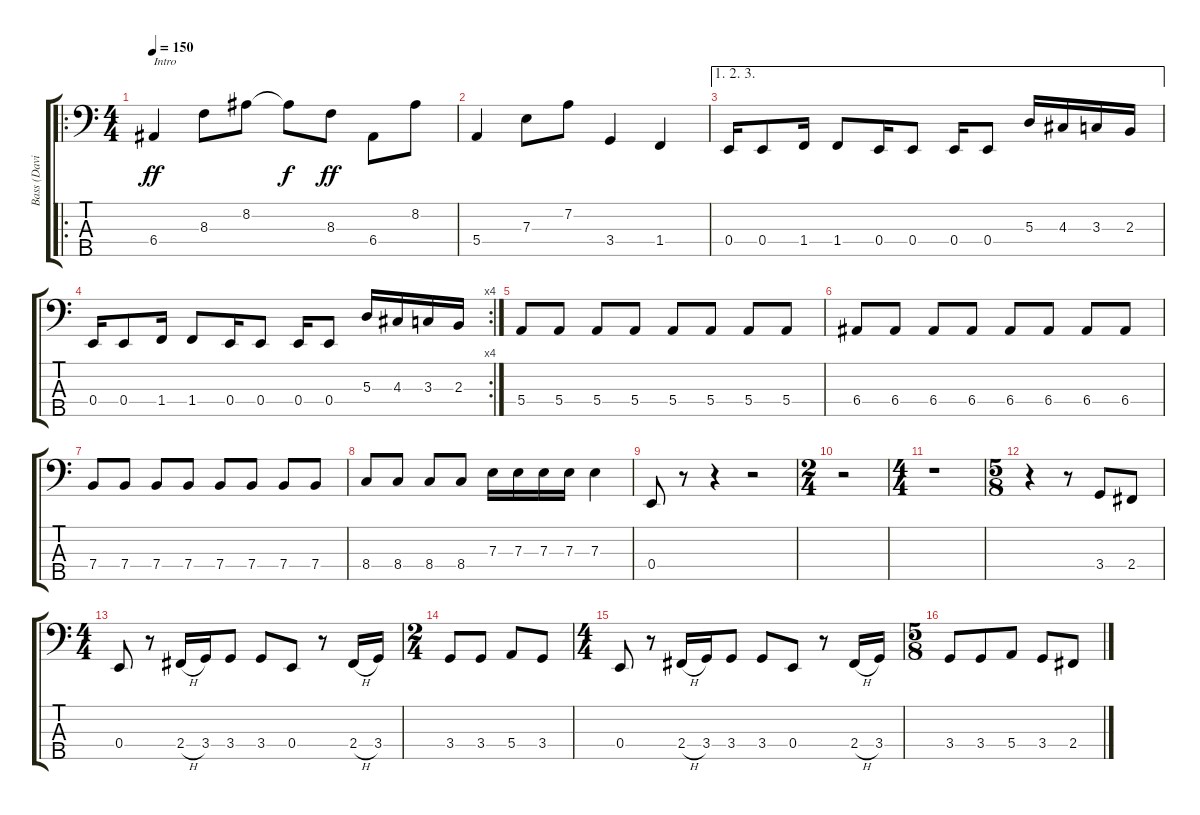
\track ("Bass (David Ellefson)" "Bass (Davi") {instrument electricbasspick}
\staff {score tabs}
\tuning (G2 D2 A1 E1 B0) {hide}
\ro
\ts (4 4)
\tempo 150
\clef f4
\ks c
6.4.4{txt "Intro" dy ff instrument electricbasspick} 8.3.8 8.2.8 8.2{t}.8{dy f} 8.3.8{dy ff} 6.4.8 8.2.8 |
5.4.4 7.3.8 7.2.8 3.4.4 1.4.4 |
\ae (1 2 3)
0.4.16 0.4.8 1.4.16 1.4.8 0.4.16 0.4.8 0.4.16 0.4.8 5.3.16 4.3.16 3.3.16 2.3.16 |
\rc 4
0.4.16 0.4.8 1.4.16 1.4.8 0.4.16 0.4.8 0.4.16 0.4.8 5.3.16 4.3.16 3.3.16 2.3.16 |
5.4.8 5.4.8 5.4.8 5.4.8 5.4.8 5.4.8 5.4.8 5.4.8 |
6.4.8 6.4.8 6.4.8 6.4.8 6.4.8 6.4.8 6.4.8 6.4.8 |
7.4.8 7.4.8 7.4.8 7.4.8 7.4.8 7.4.8 7.4.8 7.4.8 |
8.4.8 8.4.8 8.4.8 8.4.8 7.3.16 7.3.16 7.3.16 7.3.16 7.3.4 |
0.4.8 r.8 r.4 r.2 |
\ts (2 4)
r.2 |
\ts (4 4)
r.1 |
\ts (5 8)
r.4 r.8 3.4.8 2.4.8 |
\ts (4 4)
0.4.8 r.8 2.4{h}.16 3.4.16 3.4.8 3.4.8 0.4.8 r.8 2.4{h}.16 3.4.16 |
\ts (2 4)
3.4.8 3.4.8 5.4.8 3.4.8 |
\ts (4 4)
0.4.8 r.8 2.4{h}.16 3.4.16 3.4.8 3.4.8 0.4.8 r.8 2.4{h}.16 3.4.16 |
\ts (5 8)
3.4.8 3.4.8 5.4.8 3.4.8 2.4.8
